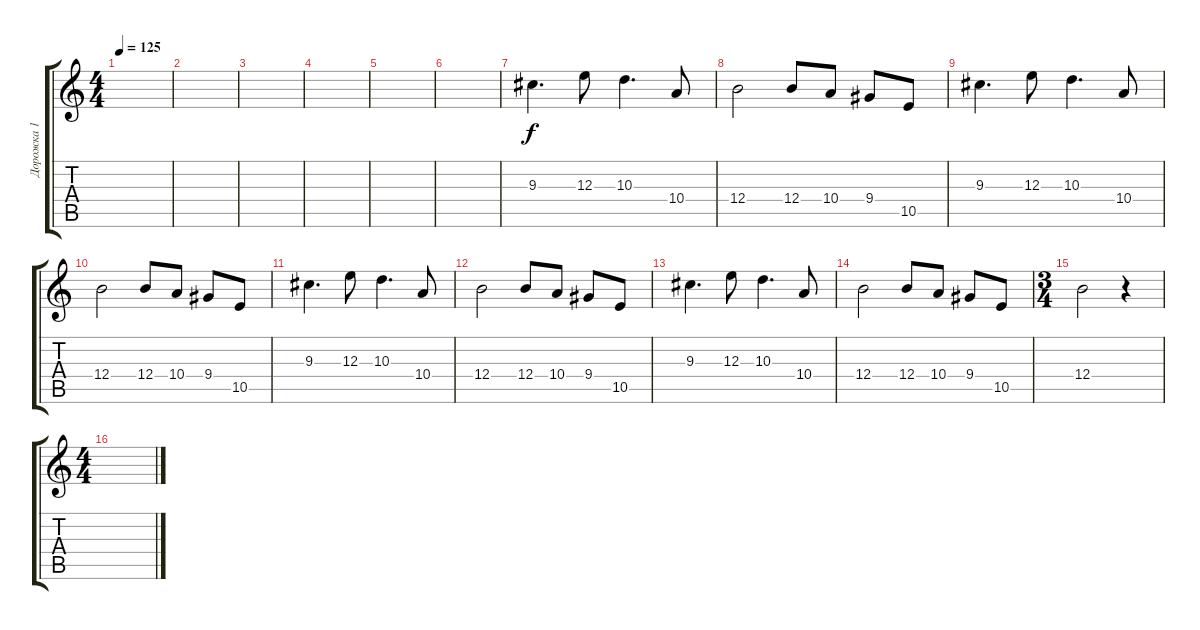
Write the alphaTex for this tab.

\track ("Дорожка 1" "Дорожка 1") {instrument distortionguitar}
\staff {score tabs}
\tuning (Db4 Ab3 E3 B2 Gb2 B1) {hide}
\ts (4 4)
\tempo 125
\clef g2
\ks c
|
|
|
|
|
|
9.3.4{d} 12.3.8 10.3.4{d} 10.4.8 |
12.4.2 12.4.8 10.4.8 9.4.8 10.5.8 |
9.3.4{d} 12.3.8 10.3.4{d} 10.4.8 |
12.4.2 12.4.8 10.4.8 9.4.8 10.5.8 |
9.3.4{d} 12.3.8 10.3.4{d} 10.4.8 |
12.4.2 12.4.8 10.4.8 9.4.8 10.5.8 |
9.3.4{d} 12.3.8 10.3.4{d} 10.4.8 |
12.4.2 12.4.8 10.4.8 9.4.8 10.5.8 |
\ts (3 4)
12.4.2 r.4 |
\ts (4 4)
